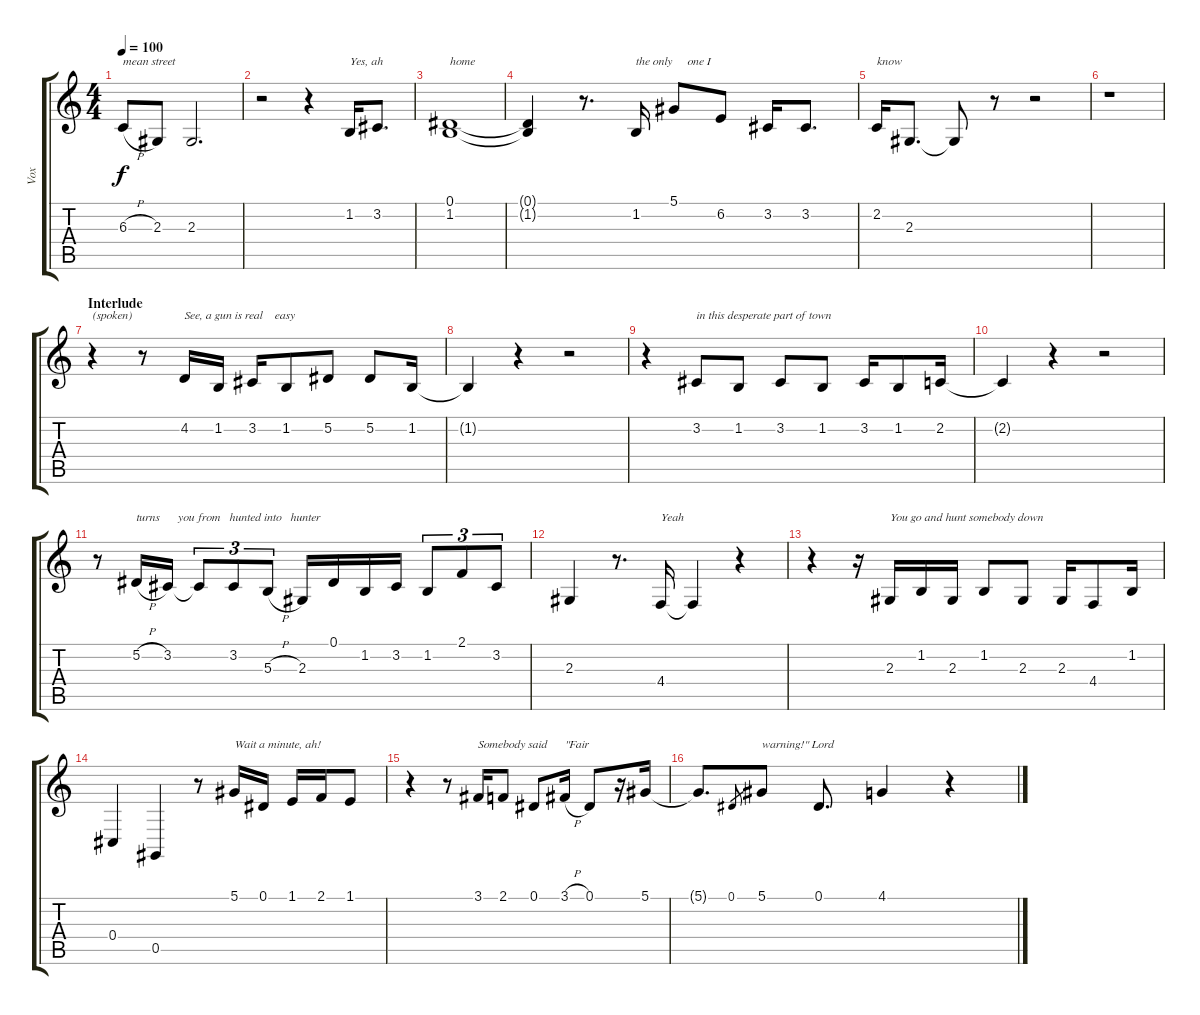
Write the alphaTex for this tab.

\track ("Vox" "Vox") {instrument sopranosax}
\staff {score tabs}
\tuning (Eb4 Bb3 Gb3 Db3 Ab2 Eb2) {hide}
\ts (4 4)
\tempo 100
\clef g2
\ks c
6.3{h}.8{txt "mean street" dy f} 2.3.8 2.3.2{d} |
r.2 r.4 1.2.16{txt "Yes, ah"} 3.2.8{d} |
(0.1 1.2).1{txt "home"} |
(0.1{t} 1.2{t}).4 r.8{d} 1.2.16{txt "the only     one I"} 5.1.8 6.2.8 3.2.16 3.2.8{d} |
2.2.16{txt "know"} 2.3.8{d} 2.3{t}.8 r.8 r.2 |
r.1 |
\section ("" "Interlude")
r.4{txt "(spoken)" volume 10} r.8 4.2.16{txt "See, a gun is real    easy"} 1.2.16 3.2.16 1.2.8 5.2.8 5.2.8 1.2.16 |
1.2{t}.4 r.4 r.2 |
r.4 3.2.8{txt "in this desperate part of town"} 1.2.8 3.2.8 1.2.8 3.2.16 1.2.8 2.2.16 |
2.2{t}.4 r.4 r.2 |
r.8 5.2{h}.16{txt "turns      you from   hunted into   hunter"} 3.2.16 3.2{t}.8{tu (3 2)} 3.2.8{tu (3 2)} 5.3{h}.8{tu (3 2)} 2.3.16 0.1.16 1.2.16 3.2.16 1.2.8{tu (3 2)} 2.1.8{tu (3 2)} 3.2.8{tu (3 2)} |
2.3.4 r.8{d} 4.4.16{txt "Yeah"} 4.4{t}.4 r.4 |
r.4 r.16 2.3.16{txt "You go and hunt somebody down"} 1.2.16 2.3.16 1.2.8 2.3.8 2.3.16 4.4.8 1.2.16 |
0.4.4 0.5.4 r.8 5.1.16{txt "Wait a minute, ah!"} 0.1.16 1.1.16 2.1.16 1.1.8 |
r.4 r.8 3.1.16{txt "Somebody said      \"Fair"} 2.1.8 0.1.8 3.1{h}.16 0.1.8 r.16 5.1.16 |
5.1{t}.8{d} 0.1.8{gr} 5.1.8{txt "warning!\" Lord"} 0.1.8{d} 4.1.4 r.4
